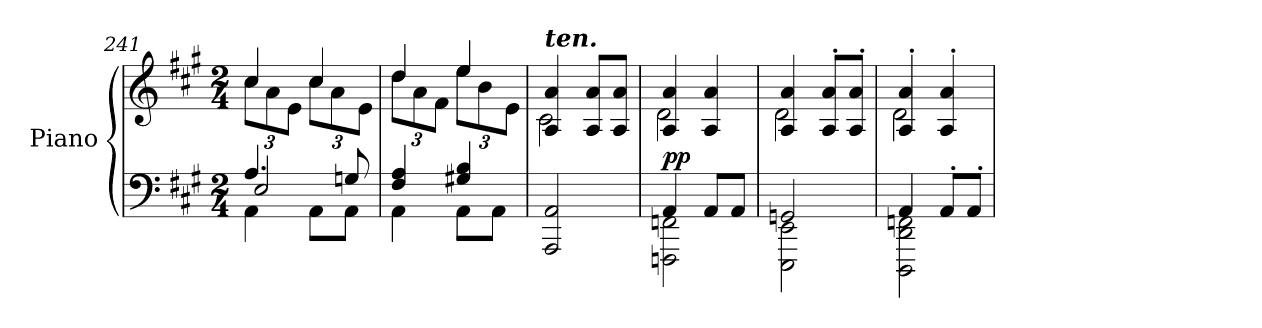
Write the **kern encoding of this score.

**kern	**kern	**dynam
*part1	*part1	*part1
*staff2	*staff1	*staff1/2
*I"Piano	*	*
*I'Pno	*	*
*clefF4	*clefG2	*
*k[f#c#g#]	*k[f#c#g#]	*
*M2/4	*M2/4	*
=241	=241	=241
*^	*^	*
*	*^	*	*	*
*	*	*	*	*Xbrackettup	*
4.A/	4AA\	2E/	4cc#/	12cc#\L	.
.	.	.	.	12a\	.
.	.	.	.	12e\J	.
.	8AA\L	.	4cc#/	12cc#\L	.
.	.	.	.	12a\	.
8Gn/	8AA\J	.	.	.	.
.	.	.	.	12e\J	.
*	*v	*v	*	*	*
=242	=242	=242	=242	=242
4F#/ 4A/	4AA\	4dd/	12dd\L	.
.	.	.	12a\	.
.	.	.	12f#\J	.
4G#X/ 4B/	8AA\L	4ee/	12ee\L	.
.	.	.	12b\	.
.	8AA\J	.	.	.
.	.	.	12e\J	.
*v	*v	*	*	*
=243	=243	=243	=243
!	!LO:TX:a:Bi:t=ten.	!	!
2AAA/ 2AA/	4A/ 4a/	2c#\	.
*	*MM72	*	*
.	8A/ 8a/L	.	.
.	8A/ 8a/J	.	.
=244	=244	=244	=244
*^	*	*	*
!	!	!	!	!LO:DY:a=2
4AA/	2FFFn\ 2FFn\	4A/ 4a/	2d\	pp
8AA/L	.	4A/ 4a/	.	.
8AA/J	.	.	.	.
!!LO:LB:g=z	!!
=245	=245	=245	=245	=245
2GGn/	2EEE\ 2EE\	4A/ 4a/	2d\	.
.	.	8A/' 8a/'L	.	.
.	.	8A/' 8a/'J	.	.
=246	=246	=246	=246	=246
4AA/	2DDD\ 2DD\ 2FFn\	4A/' 4a/'	2d\	.
8AA'/L	.	4A/' 4a/'	.	.
8AA'/J	.	.	.	.
*v	*v	*	*	*
*	*v	*v	*
=	=	=
*-	*-	*-
